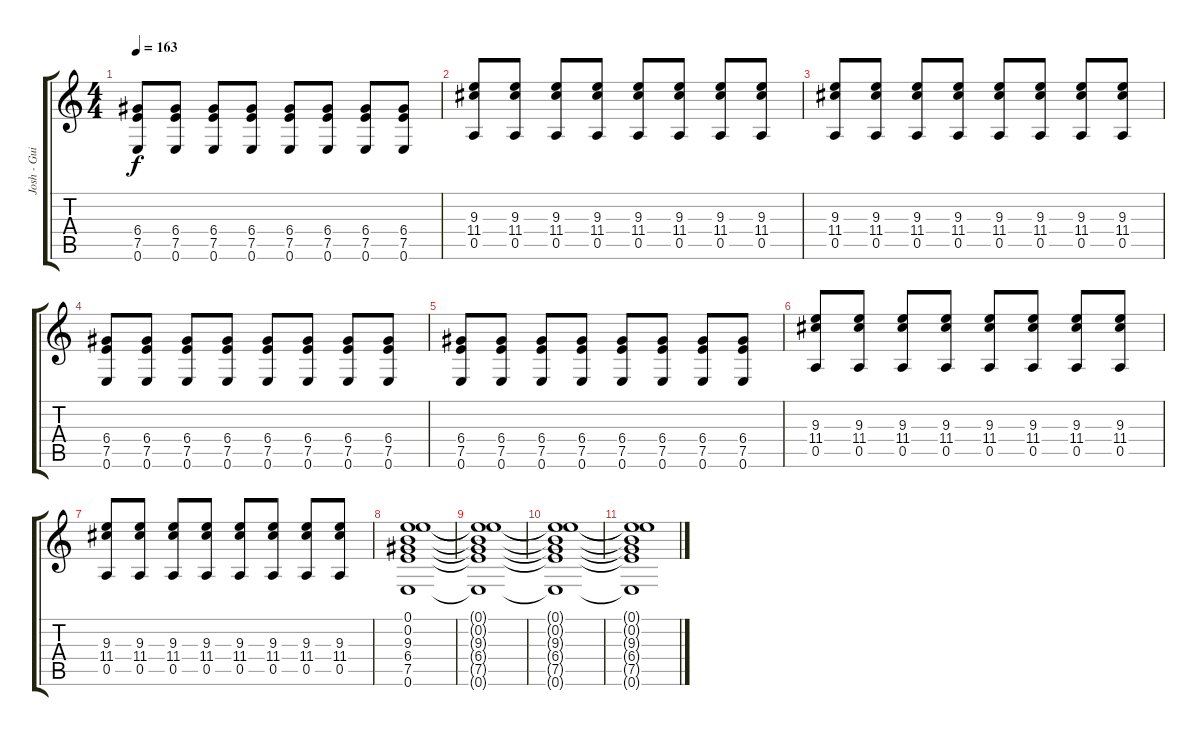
\track ("Josh - Guitar" "Josh - Gui") {instrument overdrivenguitar}
\staff {score tabs}
\tuning (E4 B3 G3 D3 A2 E2) {hide}
\ts (4 4)
\tempo 163
\clef g2
\ks c
(6.4 7.5 0.6).8{dy f} (6.4 7.5 0.6).8 (6.4 7.5 0.6).8 (6.4 7.5 0.6).8 (6.4 7.5 0.6).8 (6.4 7.5 0.6).8 (6.4 7.5 0.6).8 (6.4 7.5 0.6).8 |
(9.3 11.4 0.5).8 (9.3 11.4 0.5).8 (9.3 11.4 0.5).8 (9.3 11.4 0.5).8 (9.3 11.4 0.5).8 (9.3 11.4 0.5).8 (9.3 11.4 0.5).8 (9.3 11.4 0.5).8 |
(9.3 11.4 0.5).8 (9.3 11.4 0.5).8 (9.3 11.4 0.5).8 (9.3 11.4 0.5).8 (9.3 11.4 0.5).8 (9.3 11.4 0.5).8 (9.3 11.4 0.5).8 (9.3 11.4 0.5).8 |
(6.4 7.5 0.6).8 (6.4 7.5 0.6).8 (6.4 7.5 0.6).8 (6.4 7.5 0.6).8 (6.4 7.5 0.6).8 (6.4 7.5 0.6).8 (6.4 7.5 0.6).8 (6.4 7.5 0.6).8 |
(6.4 7.5 0.6).8 (6.4 7.5 0.6).8 (6.4 7.5 0.6).8 (6.4 7.5 0.6).8 (6.4 7.5 0.6).8 (6.4 7.5 0.6).8 (6.4 7.5 0.6).8 (6.4 7.5 0.6).8 |
(9.3 11.4 0.5).8 (9.3 11.4 0.5).8 (9.3 11.4 0.5).8 (9.3 11.4 0.5).8 (9.3 11.4 0.5).8 (9.3 11.4 0.5).8 (9.3 11.4 0.5).8 (9.3 11.4 0.5).8 |
(9.3 11.4 0.5).8 (9.3 11.4 0.5).8 (9.3 11.4 0.5).8 (9.3 11.4 0.5).8 (9.3 11.4 0.5).8 (9.3 11.4 0.5).8 (9.3 11.4 0.5).8 (9.3 11.4 0.5).8 |
(0.1 0.2 9.3 6.4 7.5 0.6).1{volume 5} |
(0.1{t} 0.2{t} 9.3{t} 6.4{t} 7.5{t} 0.6{t}).1 |
(0.1{t} 0.2{t} 9.3{t} 6.4{t} 7.5{t} 0.6{t}).1 |
(0.1{t} 0.2{t} 9.3{t} 6.4{t} 7.5{t} 0.6{t}).1
